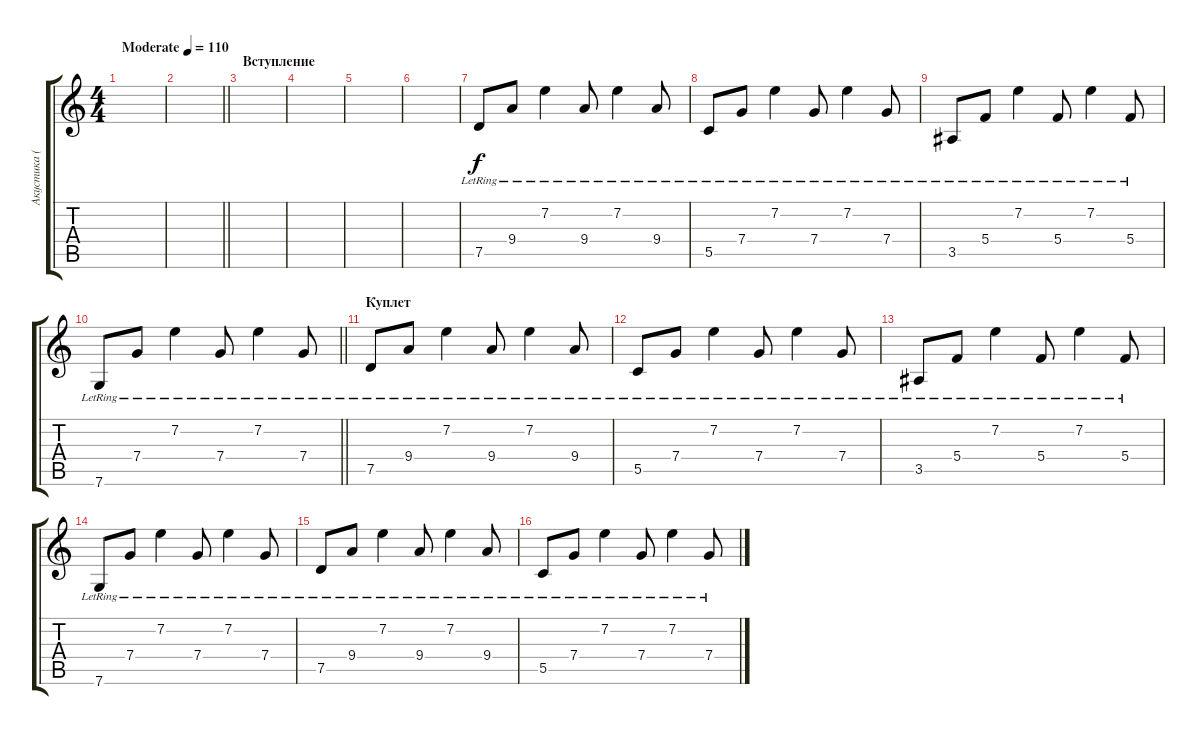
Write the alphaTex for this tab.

\track ("Акустика (соло)" "Акустика (") {instrument acousticguitarsteel}
\staff {score tabs}
\tuning (D4 A3 F3 C3 G2 C2) {hide}
\ts (4 4)
\tempo (110 "Moderate")
\clef g2
\ks c
|
\barLineRight lightlight
|
\section ("" "Вступление")
|
|
|
|
7.5{lr}.8 9.4{lr}.8 7.2{lr}.4 9.4{lr}.8 7.2{lr}.4 9.4{lr}.8 |
5.5{lr}.8 7.4{lr}.8 7.2{lr}.4 7.4{lr}.8 7.2{lr}.4 7.4{lr}.8 |
3.5{lr}.8 5.4{lr}.8 7.2{lr}.4 5.4{lr}.8 7.2{lr}.4 5.4{lr}.8 |
\barLineRight lightlight
7.6{lr}.8 7.4{lr}.8 7.2{lr}.4 7.4{lr}.8 7.2{lr}.4 7.4{lr}.8 |
\section ("" "Куплет")
7.5{lr}.8 9.4{lr}.8 7.2{lr}.4 9.4{lr}.8 7.2{lr}.4 9.4{lr}.8 |
5.5{lr}.8 7.4{lr}.8 7.2{lr}.4 7.4{lr}.8 7.2{lr}.4 7.4{lr}.8 |
3.5{lr}.8 5.4{lr}.8 7.2{lr}.4 5.4{lr}.8 7.2{lr}.4 5.4{lr}.8 |
7.6{lr}.8 7.4{lr}.8 7.2{lr}.4 7.4{lr}.8 7.2{lr}.4 7.4{lr}.8 |
7.5{lr}.8 9.4{lr}.8 7.2{lr}.4 9.4{lr}.8 7.2{lr}.4 9.4{lr}.8 |
5.5{lr}.8 7.4{lr}.8 7.2{lr}.4 7.4{lr}.8 7.2{lr}.4 7.4{lr}.8
